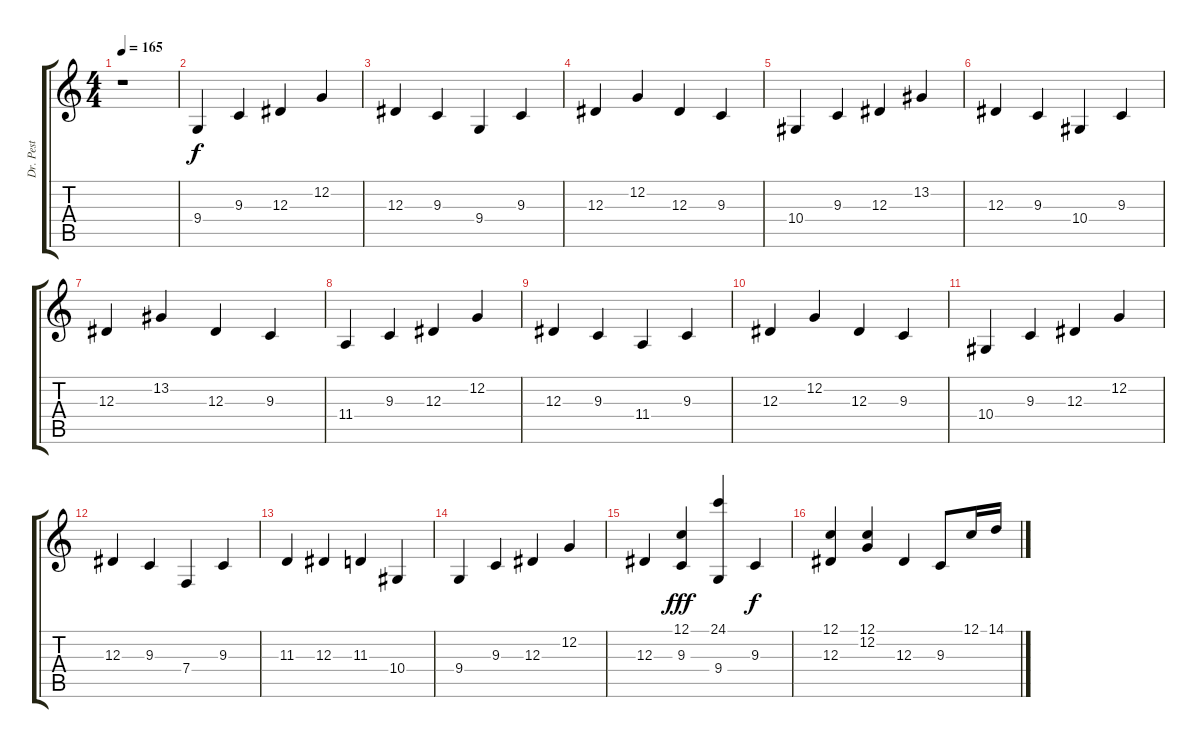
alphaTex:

\track ("Dr. Pest" "Dr. Pest") {instrument brightacousticpiano}
\staff {score tabs}
\tuning (C4 G3 Eb3 Bb2 F2 C2) {hide}
\ts (4 4)
\tempo 165
\clef g2
\ks c
r.1{dy fff} |
9.4.4{dy f} 9.3.4 12.3.4 12.2.4 |
12.3.4 9.3.4 9.4.4 9.3.4 |
12.3.4 12.2.4 12.3.4 9.3.4 |
10.4.4 9.3.4 12.3.4 13.2.4 |
12.3.4 9.3.4 10.4.4 9.3.4 |
12.3.4 13.2.4 12.3.4 9.3.4 |
11.4.4 9.3.4 12.3.4 12.2.4 |
12.3.4 9.3.4 11.4.4 9.3.4 |
12.3.4 12.2.4 12.3.4 9.3.4 |
10.4.4 9.3.4 12.3.4 12.2.4 |
12.3.4 9.3.4 7.4.4 9.3.4 |
11.3.4 12.3.4 11.3.4 10.4.4 |
9.4.4 9.3.4 12.3.4 12.2.4 |
12.3.4 (12.1 9.3).4{dy fff} (24.1 9.4).4 9.3.4{dy f} |
(12.1 12.3).4 (12.1 12.2).4 12.3.4 9.3.8 12.1.16 14.1.16
